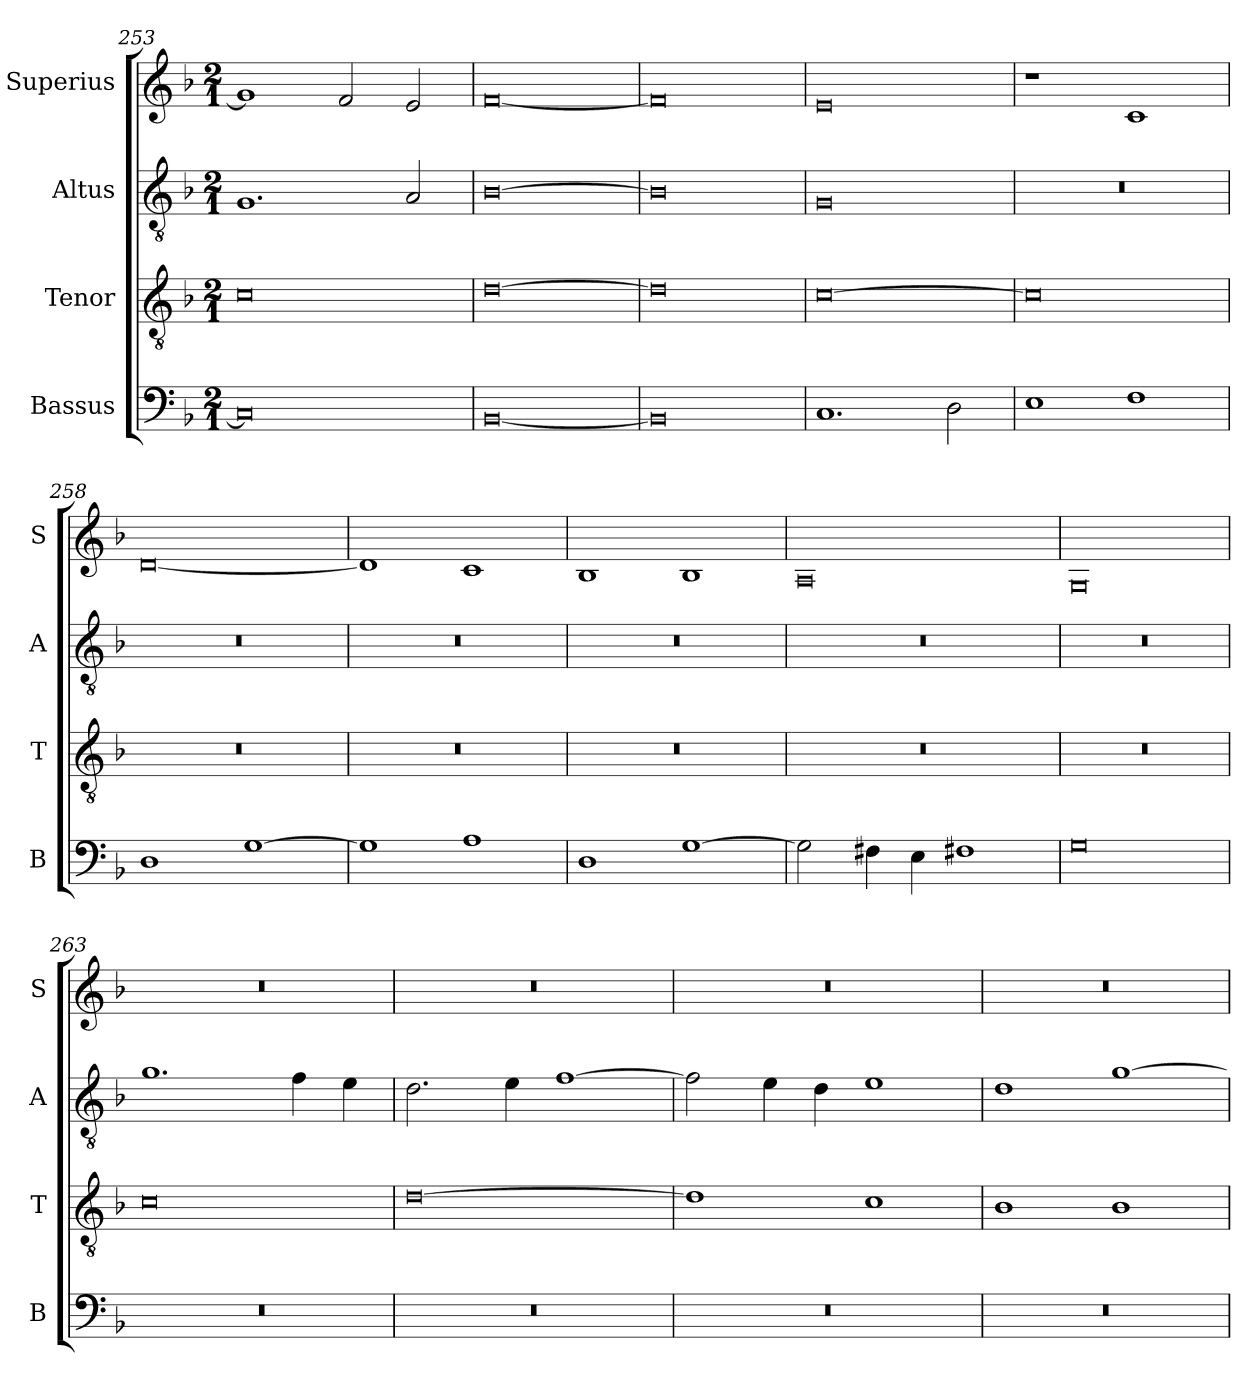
**kern	**kern	**kern	**kern
*part4	*part3	*part2	*part1
*staff4	*staff3	*staff2	*staff1
*I"Bassus	*I"Tenor	*I"Altus	*I"Superius
*I'B	*I'T	*I'A	*I'S
*clefF4	*clefGv2	*clefGv2	*clefG2
*k[b-]	*k[b-]	*k[b-]	*k[b-]
*M2/1	*M2/1	*M2/1	*M2/1
=253	=253	=253	=253
0C]	0c	1.G	1g]
.	.	.	2f/
.	.	2A/	2e/
=254	=254	=254	=254
[0BB-	[0d	[0B-	[0f
=255	=255	=255	=255
0BB-]	0d]	0B-]	0f]
=256	=256	=256	=256
1.C	[0c	0G	0e
2D\	.	.	.
=257	=257	=257	=257
1E	0c]	0r	1r
1F	.	.	1c
=258	=258	=258	=258
1D	0r	0r	[0d
[1G	.	.	.
=259	=259	=259	=259
1G]	0r	0r	1d]
1A	.	.	1c
=260	=260	=260	=260
1D	0r	0r	1B-
[1G	.	.	1B-
=261	=261	=261	=261
2G\]	0r	0r	0A
4F#X\	.	.	.
4E\	.	.	.
1F#X	.	.	.
=262	=262	=262	=262
0G	0r	0r	0G
=263	=263	=263	=263
0r	0c	1.g	0r
.	.	4f\	.
.	.	4e\	.
=264	=264	=264	=264
0r	[0d	2.d\	0r
.	.	4e\	.
.	.	[1f	.
=265	=265	=265	=265
0r	1d]	2f\]	0r
.	.	4e\	.
.	.	4d\	.
.	1c	1e	.
=266	=266	=266	=266
0r	1B-	1d	0r
.	1B-	[1g	.
=	=	=	=
*-	*-	*-	*-
